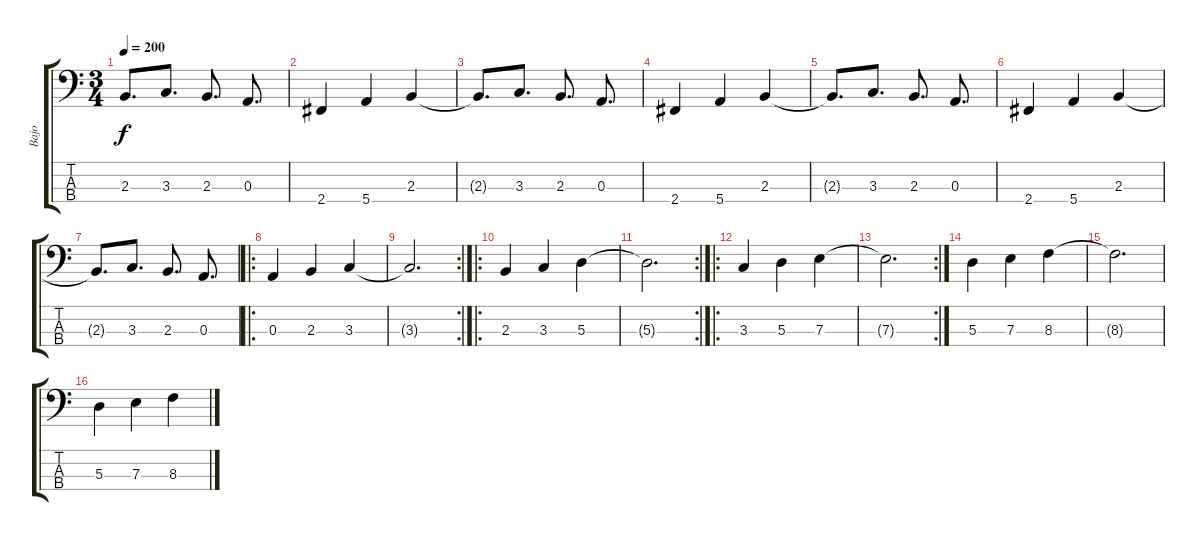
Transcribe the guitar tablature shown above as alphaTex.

\track ("Bajo" "Bajo") {instrument electricbassfinger}
\staff {score tabs}
\tuning (G2 D2 A1 E1) {hide}
\ts (3 4)
\tempo 200
\clef f4
\ks c
2.3{t}.8{d dy f} 3.3.8{d} 2.3.8{d} 0.3.8{d} |
2.4.4 5.4.4 2.3.4 |
2.3{t}.8{d} 3.3.8{d} 2.3.8{d} 0.3.8{d} |
2.4.4 5.4.4 2.3.4 |
2.3{t}.8{d} 3.3.8{d} 2.3.8{d} 0.3.8{d} |
2.4.4 5.4.4 2.3.4 |
2.3{t}.8{d} 3.3.8{d} 2.3.8{d} 0.3.8{d} |
\ro
0.3.4 2.3.4 3.3.4 |
\rc 2
3.3{t}.2{d} |
\ro
2.3.4 3.3.4 5.3.4 |
\rc 2
5.3{t}.2{d} |
\ro
3.3.4 5.3.4 7.3.4 |
\rc 2
7.3{t}.2{d} |
5.3.4 7.3.4 8.3.4 |
8.3{t}.2{d} |
5.3.4 7.3.4 8.3.4
